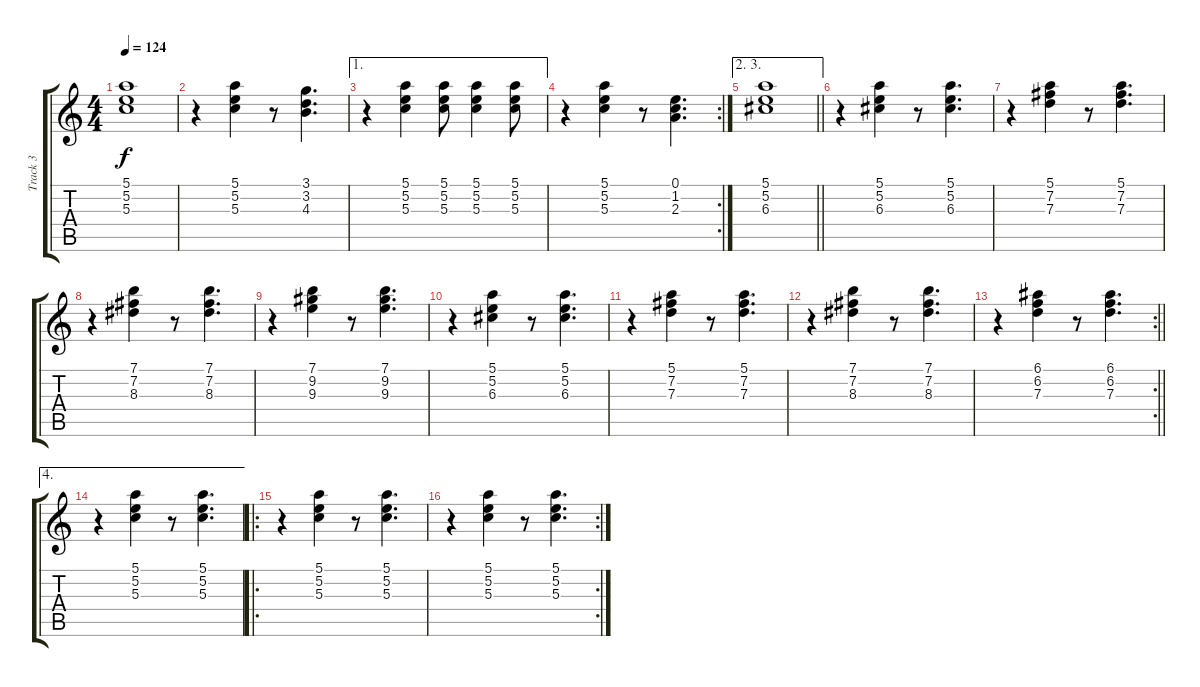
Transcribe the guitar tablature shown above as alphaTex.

\track ("Track 3" "Track 3") {instrument electricguitarjazz}
\staff {score tabs}
\tuning (E4 B3 G3 D3 A2 E2) {hide}
\ts (4 4)
\tempo 124
\clef g2
\ks c
(5.1 5.2 5.3).1{dy f} |
r.4 (5.1 5.2 5.3).4 r.8 (3.1 3.2 4.3).4{d} |
\ae 1
r.4 (5.1 5.2 5.3).4 (5.1 5.2 5.3).8 (5.1 5.2 5.3).4 (5.1 5.2 5.3).8 |
\rc 2
r.4 (5.1 5.2 5.3).4 r.8 (0.1 1.2 2.3).4{d} |
\ae (2 3)
\barLineRight lightlight
(5.1 5.2 6.3).1 |
r.4 (5.1 5.2 6.3).4 r.8 (5.1 5.2 6.3).4{d} |
r.4 (5.1 7.2 7.3).4 r.8 (5.1 7.2 7.3).4{d} |
r.4 (7.1 7.2 8.3).4 r.8 (7.1 7.2 8.3).4{d} |
r.4 (7.1 9.2 9.3).4 r.8 (7.1 9.2 9.3).4{d} |
r.4 (5.1 5.2 6.3).4 r.8 (5.1 5.2 6.3).4{d} |
r.4 (5.1 7.2 7.3).4 r.8 (5.1 7.2 7.3).4{d} |
r.4 (7.1 7.2 8.3).4 r.8 (7.1 7.2 8.3).4{d} |
\rc 2
\barLineRight lightlight
r.4 (6.1 6.2 7.3).4 r.8 (6.1 6.2 7.3).4{d} |
\ae 4
r.4 (5.1 5.2 5.3).4 r.8 (5.1 5.2 5.3).4{d} |
\ro
r.4 (5.1 5.2 5.3).4 r.8 (5.1 5.2 5.3).4{d} |
\rc 2
r.4 (5.1 5.2 5.3).4 r.8 (5.1 5.2 5.3).4{d}
